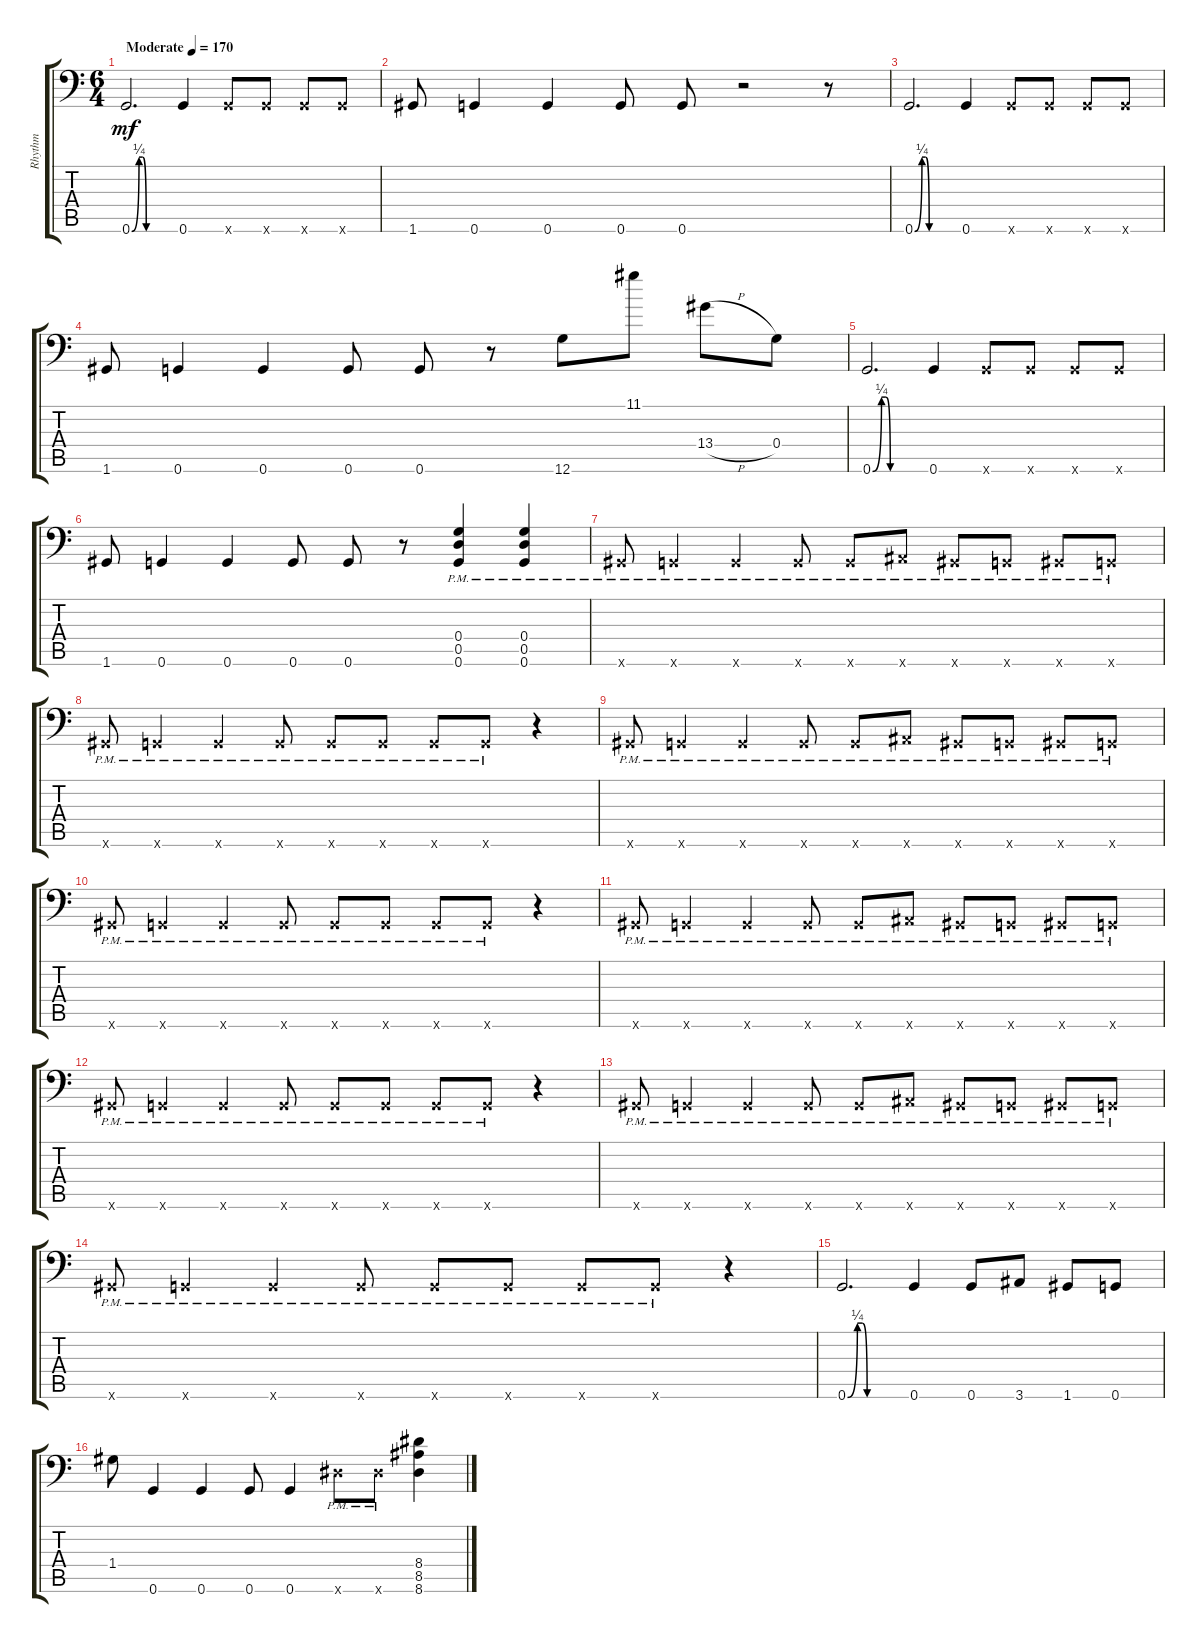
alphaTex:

\track ("Rhythm" "Rhythm") {instrument distortionguitar}
\staff {score tabs}
\tuning (A3 E3 C3 G2 D2 G1) {hide}
\ts (6 4)
\tempo (170 "Moderate")
\clef f4
\ks c
0.6{be (custom 0 0 10 1 15 1 20 0 60 0)}.2{d dy mf instrument distortionguitar} 0.6.4 0.6{x}.8 0.6{x}.8 0.6{x}.8 0.6{x}.8 |
1.6.8 0.6.4 0.6.4 0.6.8 0.6.8 r.2 r.8 |
0.6{be (custom 0 0 10 1 15 1 20 0 60 0)}.2{d} 0.6.4 0.6{x}.8 0.6{x}.8 0.6{x}.8 0.6{x}.8 |
1.6.8 0.6.4 0.6.4 0.6.8 0.6.8 r.8 12.6.8 11.1.8 13.4{h}.8 0.4.8 |
0.6{be (custom 0 0 10 1 15 1 20 0 60 0)}.2{d} 0.6.4 0.6{x}.8 0.6{x}.8 0.6{x}.8 0.6{x}.8 |
1.6.8 0.6.4 0.6.4 0.6.8 0.6.8 r.8 (0.4{pm} 0.5{pm} 0.6{pm}).4 (0.4{pm} 0.5{pm} 0.6{pm}).4 |
1.6{pm x}.8 0.6{pm x}.4 0.6{pm x}.4 0.6{pm x}.8 0.6{pm x}.8 3.6{pm x}.8 1.6{pm x}.8 0.6{pm x}.8 1.6{pm x}.8 0.6{pm x}.8 |
1.6{pm x}.8 0.6{pm x}.4 0.6{pm x}.4 0.6{pm x}.8 0.6{pm x}.8 0.6{pm x}.8 0.6{pm x}.8 0.6{pm x}.8 r.4 |
1.6{pm x}.8 0.6{pm x}.4 0.6{pm x}.4 0.6{pm x}.8 0.6{pm x}.8 3.6{pm x}.8 1.6{pm x}.8 0.6{pm x}.8 1.6{pm x}.8 0.6{pm x}.8 |
1.6{pm x}.8 0.6{pm x}.4 0.6{pm x}.4 0.6{pm x}.8 0.6{pm x}.8 0.6{pm x}.8 0.6{pm x}.8 0.6{pm x}.8 r.4 |
1.6{pm x}.8 0.6{pm x}.4 0.6{pm x}.4 0.6{pm x}.8 0.6{pm x}.8 3.6{pm x}.8 1.6{pm x}.8 0.6{pm x}.8 1.6{pm x}.8 0.6{pm x}.8 |
1.6{pm x}.8 0.6{pm x}.4 0.6{pm x}.4 0.6{pm x}.8 0.6{pm x}.8 0.6{pm x}.8 0.6{pm x}.8 0.6{pm x}.8 r.4 |
1.6{pm x}.8 0.6{pm x}.4 0.6{pm x}.4 0.6{pm x}.8 0.6{pm x}.8 3.6{pm x}.8 1.6{pm x}.8 0.6{pm x}.8 1.6{pm x}.8 0.6{pm x}.8 |
1.6{pm x}.8 0.6{pm x}.4 0.6{pm x}.4 0.6{pm x}.8 0.6{pm x}.8 0.6{pm x}.8 0.6{pm x}.8 0.6{pm x}.8 r.4 |
0.6{be (custom 0 0 10 1 15 1 20 0 60 0)}.2{d} 0.6.4 0.6.8 3.6.8 1.6.8 0.6.8 |
1.4.8 0.6.4 0.6.4 0.6.8 0.6.4 8.6{pm x}.8 8.6{pm x}.8 (8.4 8.5 8.6).4
